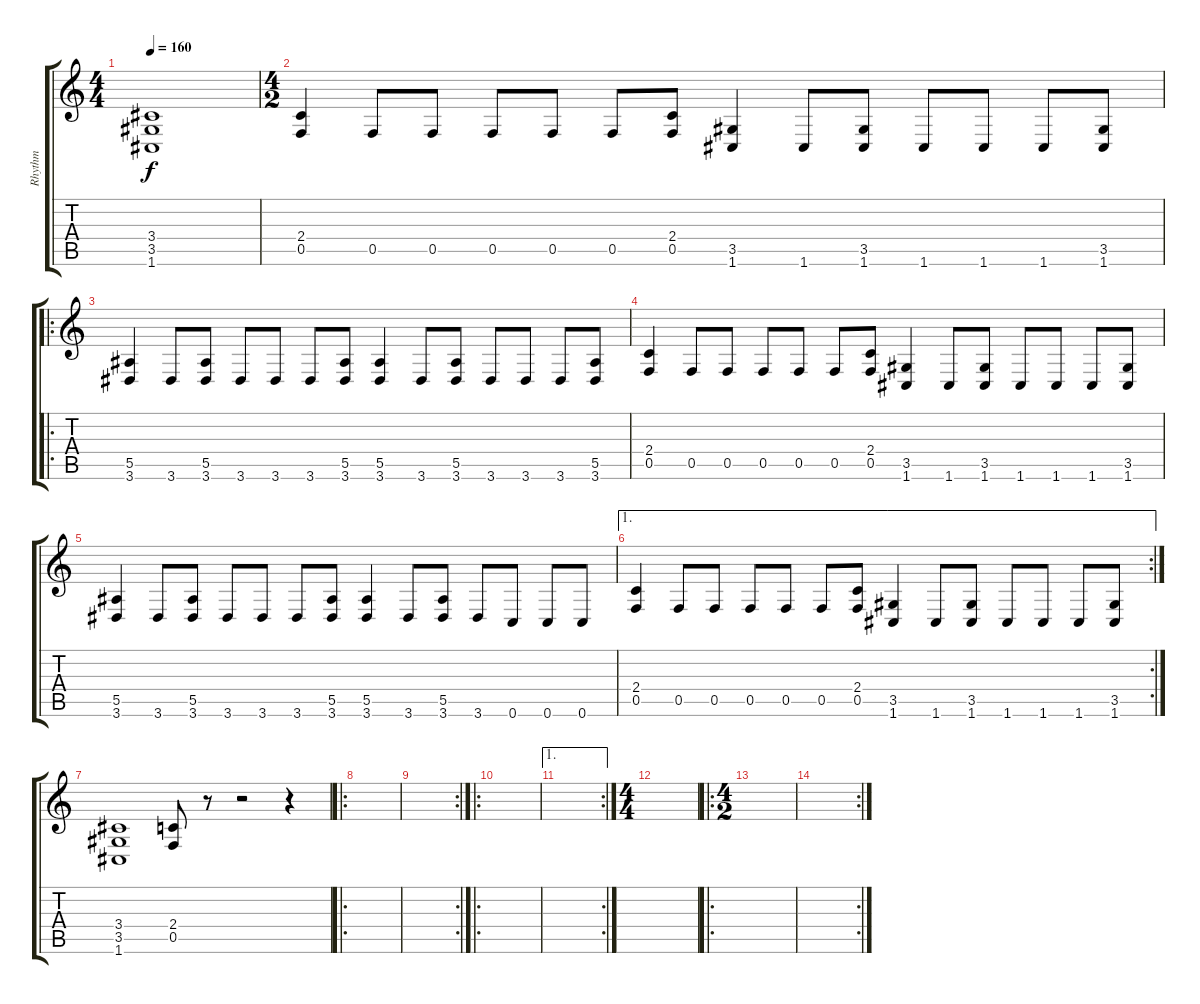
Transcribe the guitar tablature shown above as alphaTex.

\track ("Rhythm" "Rhythm") {instrument overdrivenguitar}
\staff {score tabs}
\tuning (C4 G3 Eb3 Bb2 F2 C2) {hide}
\ts (4 4)
\tempo 160
\clef g2
\ks c
(3.4 3.5 1.6).1{dy f instrument overdrivenguitar} |
\ts (4 2)
(2.4 0.5).4 0.5.8 0.5.8 0.5.8 0.5.8 0.5.8 (2.4 0.5).8 (3.5 1.6).4 1.6.8 (3.5 1.6).8 1.6.8 1.6.8 1.6.8 (3.5 1.6).8 |
\ro
(5.5 3.6).4 3.6.8 (5.5 3.6).8 3.6.8 3.6.8 3.6.8 (5.5 3.6).8 (5.5 3.6).4 3.6.8 (5.5 3.6).8 3.6.8 3.6.8 3.6.8 (5.5 3.6).8 |
(2.4 0.5).4 0.5.8 0.5.8 0.5.8 0.5.8 0.5.8 (2.4 0.5).8 (3.5 1.6).4 1.6.8 (3.5 1.6).8 1.6.8 1.6.8 1.6.8 (3.5 1.6).8 |
(5.5 3.6).4 3.6.8 (5.5 3.6).8 3.6.8 3.6.8 3.6.8 (5.5 3.6).8 (5.5 3.6).4 3.6.8 (5.5 3.6).8 3.6.8 0.6.8 0.6.8 0.6.8 |
\ae 1
\rc 2
(2.4 0.5).4 0.5.8 0.5.8 0.5.8 0.5.8 0.5.8 (2.4 0.5).8 (3.5 1.6).4 1.6.8 (3.5 1.6).8 1.6.8 1.6.8 1.6.8 (3.5 1.6).8 |
(3.4 3.5 1.6).1 (2.4 0.5).8 r.8 r.2 r.4 |
\ro
|
\rc 2
|
\ro
|
\ae 1
\rc 2
|
\ts (4 4)
|
\ro
\ts (4 2)
|
\rc 2
